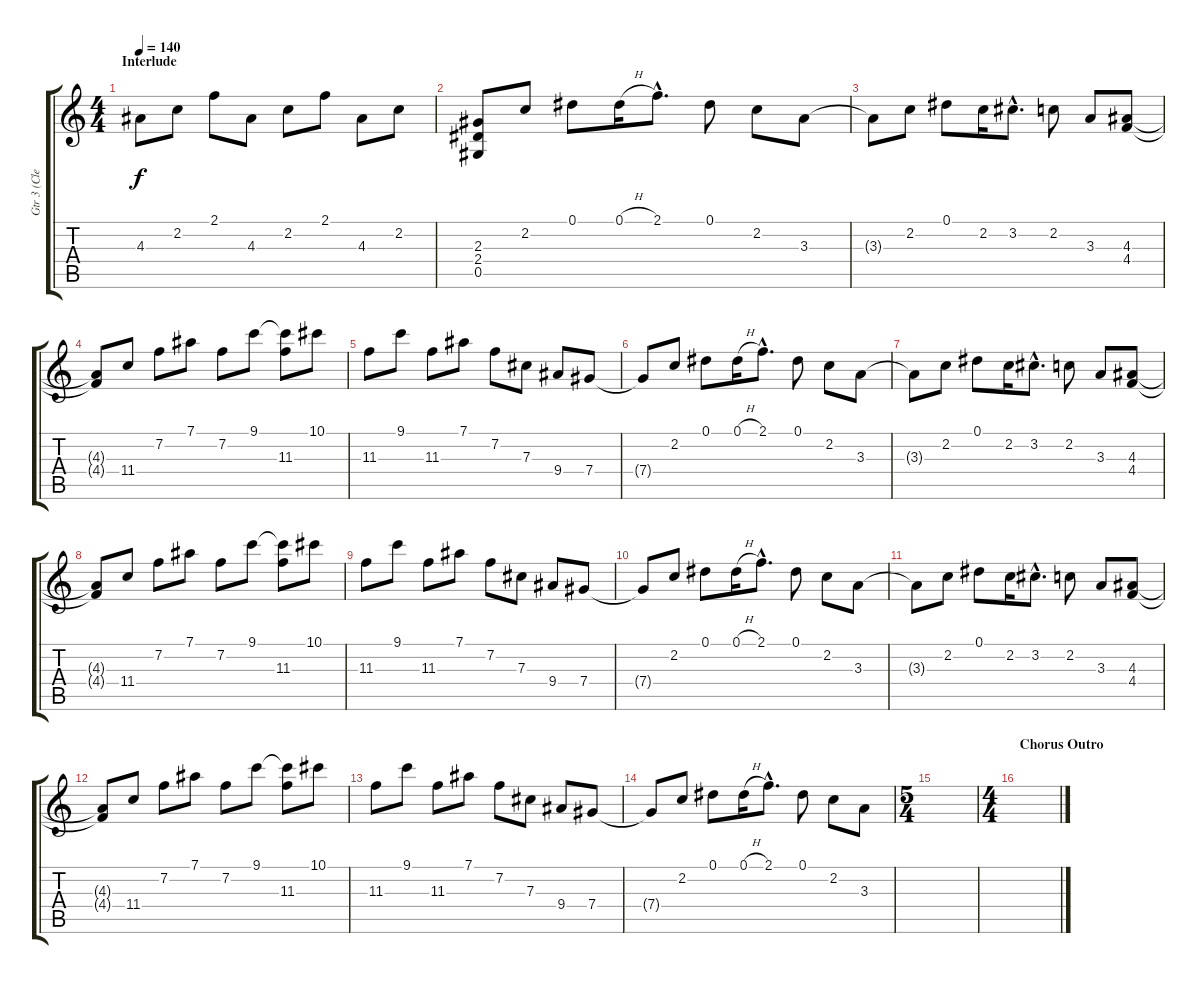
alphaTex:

\track ("Gtr 3 (Clean)" "Gtr 3 (Cle") {instrument electricguitarclean}
\staff {score tabs}
\tuning (Eb4 Bb3 Gb3 Db3 Ab2 Eb2) {hide}
\ts (4 4)
\section ("" "Interlude")
\tempo 140
\clef g2
\ks c
4.3.8{dy f} 2.2.8 2.1.8 4.3.8 2.2.8 2.1.8 4.3.8 2.2.8 |
(2.3 2.4 0.5).8 2.2.8 0.1.8 0.1{h}.16 2.1{hac}.8{d} 0.1.8 2.2.8 3.3.8 |
3.3{t}.8 2.2.8 0.1.8 2.2.16 3.2{hac}.8{d} 2.2.8 3.3.8 (4.3 4.4).8 |
(4.3{t} 4.4{t}).8 11.4.8 7.2.8 7.1.8 7.2.8 9.1.8 (9.1{t} 11.3).8 10.1.8 |
11.3.8 9.1.8 11.3.8 7.1.8 7.2.8 7.3.8 9.4.8 7.4.8 |
7.4{t}.8 2.2.8 0.1.8 0.1{h}.16 2.1{hac}.8{d} 0.1.8 2.2.8 3.3.8 |
3.3{t}.8 2.2.8 0.1.8 2.2.16 3.2{hac}.8{d} 2.2.8 3.3.8 (4.3 4.4).8 |
(4.3{t} 4.4{t}).8 11.4.8 7.2.8 7.1.8 7.2.8 9.1.8 (9.1{t} 11.3).8 10.1.8 |
11.3.8 9.1.8 11.3.8 7.1.8 7.2.8 7.3.8 9.4.8 7.4.8 |
7.4{t}.8 2.2.8 0.1.8 0.1{h}.16 2.1{hac}.8{d} 0.1.8 2.2.8 3.3.8 |
3.3{t}.8 2.2.8 0.1.8 2.2.16 3.2{hac}.8{d} 2.2.8 3.3.8 (4.3 4.4).8 |
(4.3{t} 4.4{t}).8 11.4.8 7.2.8 7.1.8 7.2.8 9.1.8 (9.1{t} 11.3).8 10.1.8 |
11.3.8 9.1.8 11.3.8 7.1.8 7.2.8 7.3.8 9.4.8 7.4.8 |
7.4{t}.8 2.2.8 0.1.8 0.1{h}.16 2.1{hac}.8{d} 0.1.8 2.2.8 3.3.8 |
\ts (5 4)
|
\ts (4 4)
\section ("" "Chorus Outro")
